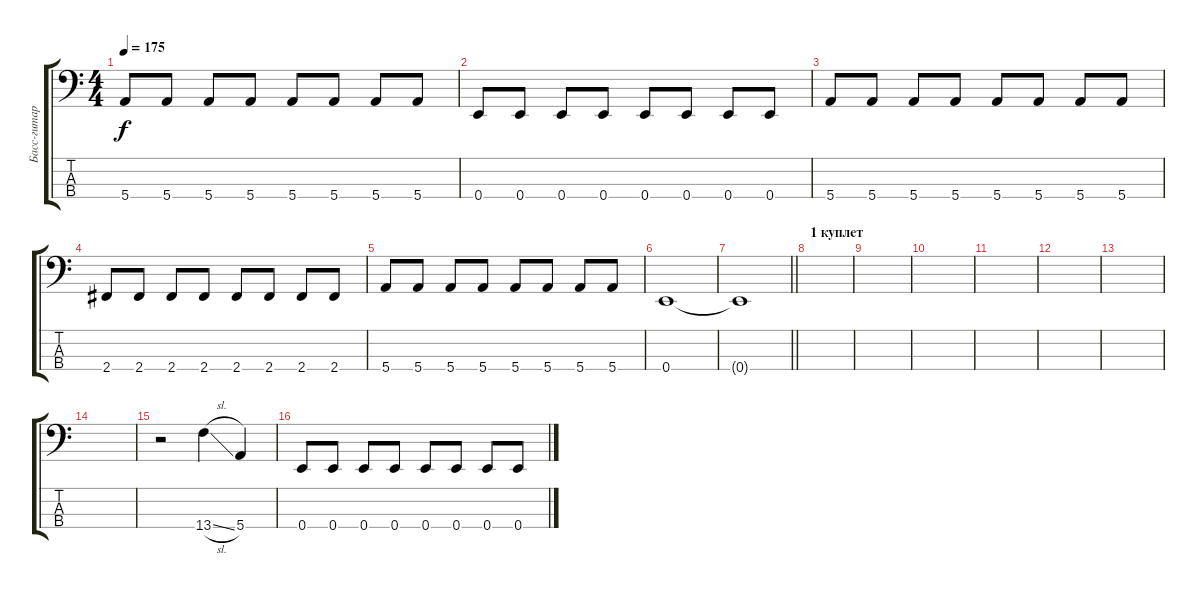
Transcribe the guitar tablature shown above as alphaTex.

\track ("Басс-гитара" "Басс-гитар") {instrument electricbasspick}
\staff {score tabs}
\tuning (G2 D2 A1 E1) {hide}
\ts (4 4)
\tempo 175
\clef f4
\ks c
5.4.8{dy f} 5.4.8 5.4.8 5.4.8 5.4.8 5.4.8 5.4.8 5.4.8 |
0.4.8 0.4.8 0.4.8 0.4.8 0.4.8 0.4.8 0.4.8 0.4.8 |
5.4.8 5.4.8 5.4.8 5.4.8 5.4.8 5.4.8 5.4.8 5.4.8 |
2.4.8 2.4.8 2.4.8 2.4.8 2.4.8 2.4.8 2.4.8 2.4.8 |
5.4.8 5.4.8 5.4.8 5.4.8 5.4.8 5.4.8 5.4.8 5.4.8 |
0.4.1 |
\barLineRight lightlight
0.4{t}.1 |
\section ("" "1 куплет")
|
|
|
|
|
|
|
r.2 13.4{sl}.4 5.4.4 |
0.4.8 0.4.8 0.4.8 0.4.8 0.4.8 0.4.8 0.4.8 0.4.8
